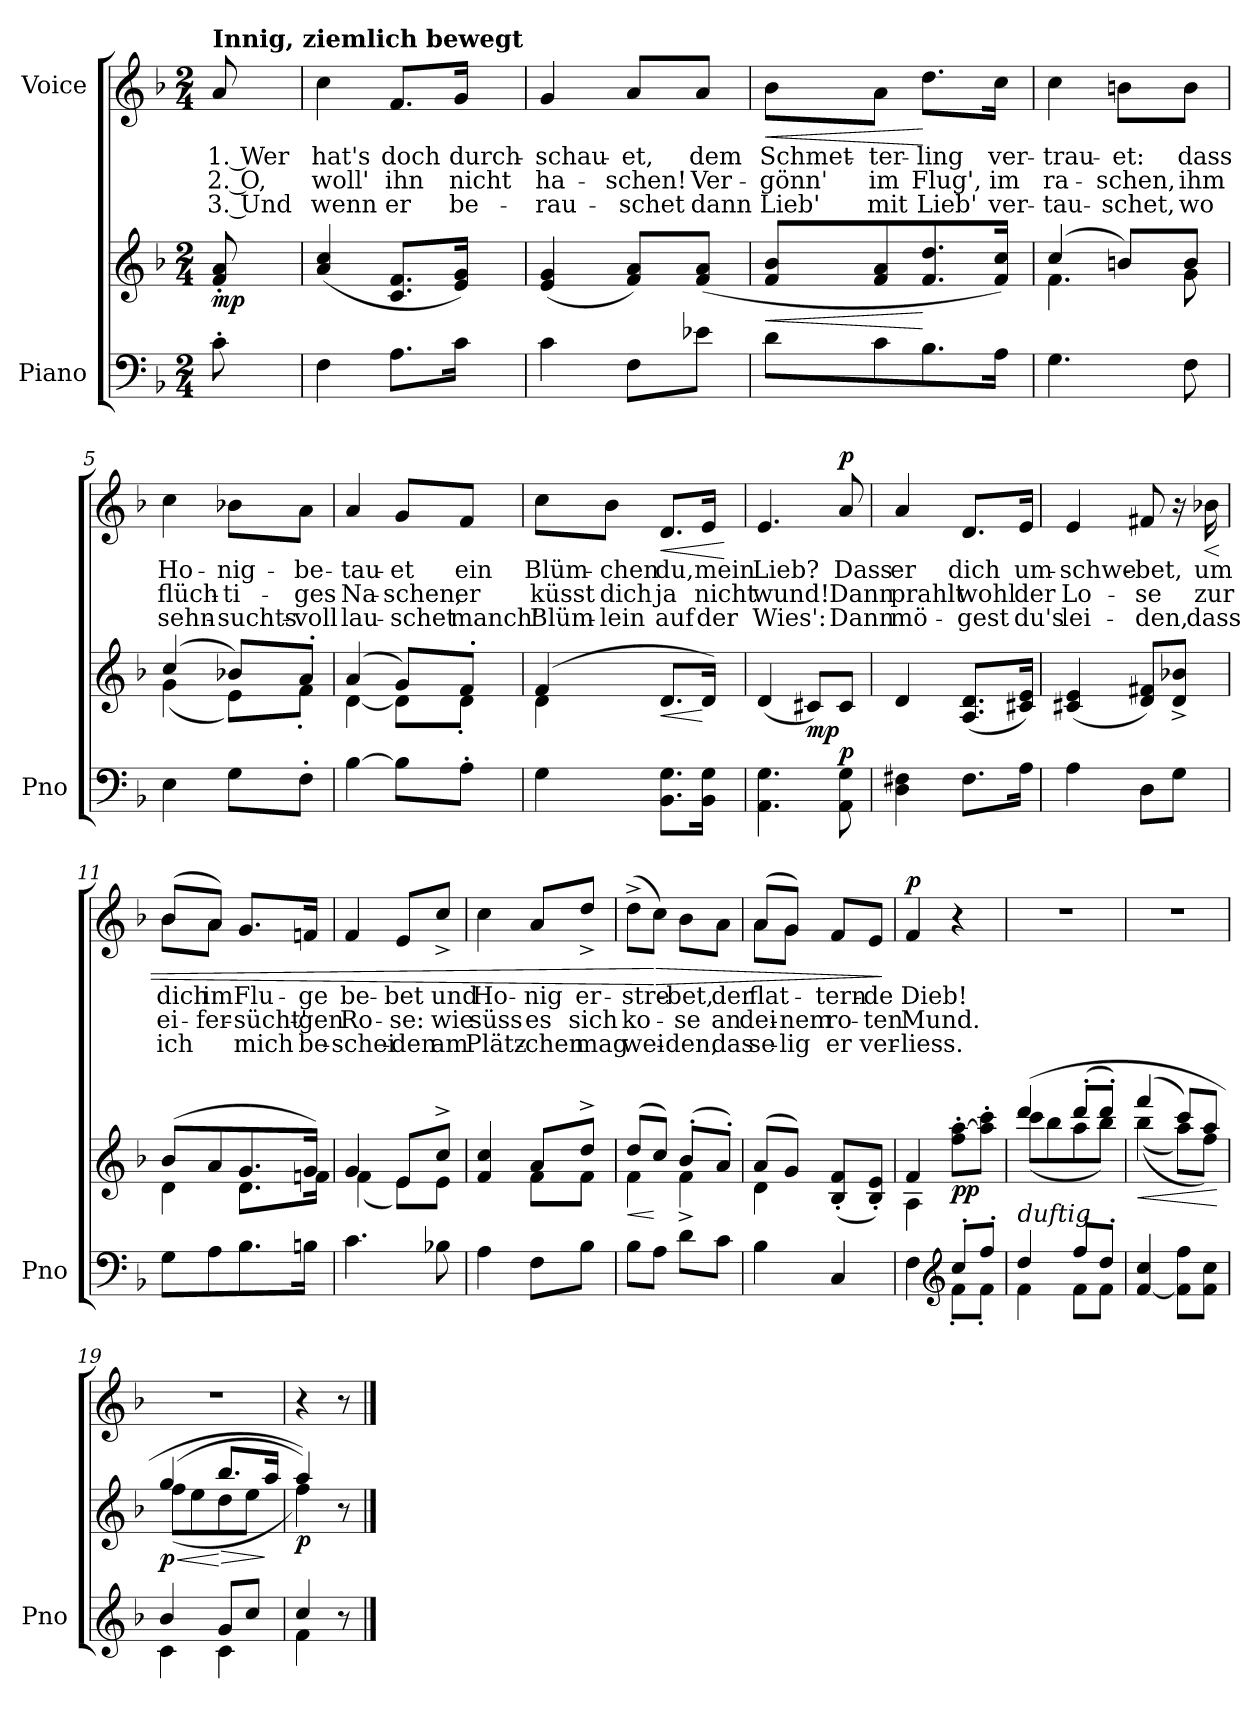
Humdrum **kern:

**kern	**kern	**dynam	**kern	**text	**text	**text	**dynam
*part2	*part2	*part2	*part1	*part1	*part1	*part1	*part1
*staff3	*staff2	*staff2/3	*staff1	*staff1	*staff1	*staff1	*staff1
*I"Piano	*	*	*I"Voice	*	*	*	*
*I'Pno	*	*	*	*	*	*	*
*clefF4	*clefG2	*	*clefG2	*	*	*	*
*k[b-]	*k[b-]	*	*k[b-]	*	*	*	*
*M2/4	*M2/4	*	*M2/4	*	*	*	*
=	=	=	=	=	=	=	=
!	!	!	!LO:TX:a:B:t=Innig, ziemlich bewegt	!	!	!	!
!	!	!LO:DY:b	!	!LO:LY:b	!LO:LY:b	!LO:LY:b	!
8c'\	8f/' 8a/'	mp	8a/	1. Wer	2. O,	3. Und	.
=1	=1	=1	=1	=1	=1	=1	=1
!	!	!	!	!LO:LY:b	!LO:LY:b	!LO:LY:b	!
4F\	(<4a/ 4cc/	.	4cc\	hat's	woll'	wenn	.
!	!	!	!	!LO:LY:b	!LO:LY:b	!LO:LY:b	!
8.A\L	8.c/ 8.f/L	.	8.f/L	doch	ihn	er	.
!	!	!	!	!LO:LY:b	!LO:LY:b	!LO:LY:b	!
16c\Jk	16e/ 16g/Jk)	.	16g/Jk	durch-	nicht	be-	.
=2	=2	=2	=2	=2	=2	=2	=2
!	!	!	!	!LO:LY:b	!LO:LY:b	!LO:LY:b	!
4c\	(<4e/ 4g/	.	4g/	-schau-	ha-	-rau-	.
!	!	!	!	!LO:LY:b	!LO:LY:b	!LO:LY:b	!
8F\L	8f/ 8a/L)	.	8a/L	-et,	-schen!	-schet	.
!	!	!	!	!LO:LY:b	!LO:LY:b	!LO:LY:b	!
8e-X\J	(>8f/ 8a/J	.	8a/J	dem	Ver-	dann	.
!!LO:LB:g=z
=3	=3	=3	=3	=3	=3	=3	=3
!	!	!LO:HP:b	!	!LO:LY:b	!LO:LY:b	!LO:LY:b	!LO:HP:b
8d\L	8f/ 8b-/L	<	8b-\L	Schmet-	-gönn'	Lieb'	<
!	!	!	!	!LO:LY:b	!LO:LY:b	!LO:LY:b	!
8c\	8f/ 8a/	.	8a\J	-ter-	im	mit	.
!	!	!	!	!LO:LY:b	!LO:LY:b	!LO:LY:b	!
8.B-\	8.f/ 8.dd/	[	8.dd\L	-ling	Flug',	Lieb'	[
!	!	!	!	!LO:LY:b	!LO:LY:b	!LO:LY:b	!
16A\Jk	16f/ 16cc/Jk)	.	16cc\Jk	ver-	im	ver-	.
=4	=4	=4	=4	=4	=4	=4	=4
*	*^	*	*	*	*	*	*
!	!	!	!	!	!LO:LY:b	!LO:LY:b	!LO:LY:b	!
4.G\	(>4cc/	4.f\	.	4cc\	-trau-	ra-	-tau-	.
!	!	!	!	!	!LO:LY:b	!LO:LY:b	!LO:LY:b	!
.	8bn/L)	.	.	8bn\L	-et:	-schen,	-schet,	.
!	!	!	!	!	!LO:LY:b	!LO:LY:b	!LO:LY:b	!
8F\	8b/J	8g\	.	8b\J	dass	ihm	wo	.
=5	=5	=5	=5	=5	=5	=5	=5	=5
!	!	!	!	!	!LO:LY:b	!LO:LY:b	!LO:LY:b	!
4E\	(>4cc/	(<4g\	.	4cc\	Ho-	flüch-	sehn-	.
!	!	!	!	!	!LO:LY:b	!LO:LY:b	!LO:LY:b	!
8G\L	8b-X/L)	8e\L)	.	8b-X\L	-nig-	-ti-	-suchts-	.
!	!	!	!	!	!LO:LY:b	!LO:LY:b	!LO:LY:b	!
8F'\J	8a'/J	8f'\J	.	8a\J	-be-	-ges	-voll	.
!!LO:LB:g=z
=6	=6	=6	=6	=6	=6	=6	=6	=6
!	!	!	!	!	!LO:LY:b	!LO:LY:b	!LO:LY:b	!
[4B-\	(>4a/	[4d\	.	4a/	-tau-	Na-	lau-	.
!	!	!	!	!	!LO:LY:b	!LO:LY:b	!LO:LY:b	!
8B-\L]	8g/L)	8d\L]	.	8g/L	-et	-schen,	-schet	.
!	!	!	!	!	!LO:LY:b	!LO:LY:b	!LO:LY:b	!
8A'\J	8f'/J	8d'\J	.	8f/J	ein	er	manch'	.
=7	=7	=7	=7	=7	=7	=7	=7	=7
!	!	!	!	!	!LO:LY:b	!LO:LY:b	!LO:LY:b	!
4G\	(>4f/	4d\	.	8cc\L	Blüm-	küsst	Blüm-	.
!	!	!	!	!	!LO:LY:b	!LO:LY:b	!LO:LY:b	!
.	.	.	.	8b-\J	-chen	dich	-lein	.
!	!	!	!LO:HP:b	!	!LO:LY:b	!LO:LY:b	!LO:LY:b	!LO:HP:b
8.BB-\ 8.G\L	8.d/L	4ryy	<	8.d/L	du,	ja	auf	<
!	!	!	!	!	!LO:LY:b	!LO:LY:b	!LO:LY:b	!
16BB-\ 16G\Jk	16d/Jk)	.	[	16e/Jk	mein	nicht	der	.
*	*v	*v	*	*	*	*	*	*
.	.	.	.	.	.	.	[
=8	=8	=8	=8	=8	=8	=8	=8
!	!	!	!	!LO:LY:b	!LO:LY:b	!LO:LY:b	!
4.AA\ 4.G\	(<4d/	.	4.e/	Lieb?	wund!	Wies':	.
!	!	!LO:DY:b	!	!	!	!	!
.	8c#X/L)	mp	.	.	.	.	.
!	!	!LO:DY:b	!	!LO:LY:b	!LO:LY:b	!LO:LY:b	!LO:DY:a
8AA\ 8G\	8c#/J	p	8a/	Dass	Dann	Dann	p
!!LO:PB:g=z
=9	=9	=9	=9	=9	=9	=9	=9
!	!	!	!	!LO:LY:b	!LO:LY:b	!LO:LY:b	!
4D\ 4F#X\	4d/	.	4a/	er	prahlt	mö-	.
!	!	!	!	!LO:LY:b	!LO:LY:b	!LO:LY:b	!
8.F#\L	(<8.A/ 8.d/L	.	8.d/L	dich	wohl	-gest	.
!	!	!	!	!LO:LY:b	!LO:LY:b	!LO:LY:b	!
16A\Jk	16c#X/ 16e/Jk)	.	16e/Jk	um-	der	du's	.
=10	=10	=10	=10	=10	=10	=10	=10
!	!	!	!	!LO:LY:b	!LO:LY:b	!LO:LY:b	!
4A\	(<4c#X/ 4e/	.	4e/	-schwe-	Lo-	lei-	.
!	!	!	!	!LO:LY:b	!LO:LY:b	!LO:LY:b	!
8D\L	8d/ 8f#X/L)	.	8f#X/	-bet,	-se	-den,	.
8G\J	8d/^ 8b-X/^J	.	16r	.	.	.	.
!	!	!	!	!LO:LY:b	!LO:LY:b	!LO:LY:b	!LO:HP:b
.	.	.	16b-X\	um	zur	dass	<
=11	=11	=11	=11	=11	=11	=11	=11
*	*^	*	*	*	*	*	*
!	!	!	!	!	!LO:LY:b	!LO:LY:b	!LO:LY:b	!
*	*	*	*	*^	*	*	*	*
8G\L	(>8b-/L	4d\	.	(>8b-/L	8b-\L	dich	ei-	ich	.
!	!	!	!	!	!	!LO:LY:b	!LO:LY:b	!	!
8A\	8a/	.	.	8a/J)	8a\J	im	-fer-	.	.
!	!	!	!	!	!	!LO:LY:b	!LO:LY:b	!LO:LY:b	!
8.B-\	8.g/	8.d\L	.	8.g/L	4rgyy	Flu-	-sücht'-	mich	.
!	!	!	!	!	!	!LO:LY:b	!LO:LY:b	!LO:LY:b	!
16Bn\Jk	16g/Jk)	16fn\Jk	.	16fn/Jk	.	-ge	-gen	be-	.
*	*	*	*	*v	*v	*	*	*	*
!!LO:LB:g=z
=12	=12	=12	=12	=12	=12	=12	=12	=12
!	!	!	!	!	!LO:LY:b	!LO:LY:b	!LO:LY:b	!
4.c\	4g/	(<4f\	.	4f/	be-	Ro-	-schei-	.
!	!	!	!	!	!LO:LY:b	!LO:LY:b	!LO:LY:b	!
.	8e/L	8e\L)	.	8e/L	-bet	-se:	-den	.
!	!	!	!	!	!LO:LY:b	!LO:LY:b	!LO:LY:b	!
8B-X\	8cc^/J	8e\J	.	8cc^/J	und	wie	am	.
=13	=13	=13	=13	=13	=13	=13	=13	=13
!	!	!	!	!	!LO:LY:b	!LO:LY:b	!LO:LY:b	!
4A\	4f/ 4cc/	4ryy	.	4cc\	Ho-	süss	Plätz-	.
!	!	!	!	!	!LO:LY:b	!LO:LY:b	!LO:LY:b	!
8F\L	8a/L	8f\L	.	8a/L	-nig	es	-chen	.
!	!	!	!	!	!LO:LY:b	!LO:LY:b	!LO:LY:b	!
8B-\J	8dd^/J	8f\J	.	8dd^/J	er-	sich	mag	.
=14	=14	=14	=14	=14	=14	=14	=14	=14
!	!	!	!LO:HP:b	!	!LO:LY:b	!LO:LY:b	!LO:LY:b	!
8B-\L	(>8dd/L	4f\	<	(>8dd^\L	-stre-	ko-	wei-	.
!	!	!	!	!	!	!	!	!LO:HP:n=1:b
8A\J	8cc/J)	.	[	8cc\J)	.	.	.	[ >
!	!	!	!	!	!LO:LY:b	!LO:LY:b	!LO:LY:b	!
8d\L	(>8b-'/L	4f^\	.	8b-\L	-bet,	-se	-den,	.
!	!	!	!	!	!LO:LY:b	!LO:LY:b	!LO:LY:b	!
8c\J	8a'/J)	.	.	8a\J	der	an	das	.
!!LO:LB:g=z
=15	=15	=15	=15	=15	=15	=15	=15	=15
!	!	!	!	!	!LO:LY:b	!LO:LY:b	!LO:LY:b	!
*	*	*	*	*^	*	*	*	*
4B-\	(>8a/L	4d\	.	(>8a/L	8a\L	flat-	dei-	se-	.
!	!	!	!	!	!	!	!LO:LY:b	!LO:LY:b	!
.	8g/J)	.	.	8g/J)	8g\J	.	-nem	-lig	.
!	!	!	!	!	!	!LO:LY:b	!LO:LY:b	!LO:LY:b	!
4C/	(>8B-/' 8f/'L	4ryy	.	8f/L	4reyy	-tern-	ro-	er	.
!	!	!	!	!	!	!LO:LY:b	!LO:LY:b	!LO:LY:b	!
.	8B-/' 8e/'J)	.	.	8e/J	.	-de	-ten	ver-	.
*	*v	*v	*	*	*	*	*	*	*
*	*	*	*v	*v	*	*	*	*
.	.	.	.	.	.	.	]
=16	=16	=16	=16	=16	=16	=16	=16
*^	*^	*	*	*	*	*	*
!	!	!	!	!	!	!LO:LY:b	!LO:LY:b	!LO:LY:b	!LO:DY:a
4F\	4ryy	4f/	4A\	.	4f/	Dieb!	Mund.	-liess.	p
*clefG2	*	*	*	*	*	*	*	*	*
!	!	!	!	!LO:DY:b	!	!	!	!	!
8cc'/L	8f'\L	8ff\' [8aa\'L	4ryy	pp	4r	.	.	.	.
8ff'/J	8f'\J	8aa\]' 8ccc\'J	.	.	.	.	.	.	.
=17	=17	=17	=17	=17	=17	=17	=17	=17	=17
!LO:TX:a:i:t=duftig	!	!	!	!	!	!	!	!	!
4dd/	4f\	(>4ddd/	(<8ccc\L	.	2r	.	.	.	.
.	.	.	8bb-\	.	.	.	.	.	.
8ff'/L	8f\L	(>8ddd'/L	8aa\	.	.	.	.	.	.
8dd'/J	8f\J	8ddd'/J)	8bb-\J)	.	.	.	.	.	.
!!LO:PB:g=z
=18	=18	=18	=18	=18	=18	=18	=18	=18	=18
!	!	!	!	!LO:HP:b	!	!	!	!	!
*v	*v	*	*	*	*	*	*	*	*
[4f/ 4cc/	(>4fff/	(<(<4bb-\	<	2r	.	.	.	.
8f\] 8ff\L	8ccc/L)	8aa\L)	.	.	.	.	.	.
8f\ 8cc\J	8aa/J	8ff\J)	.	.	.	.	.	.
*	*v	*v	*	*	*	*	*	*
.	.	[	.	.	.	.	.
=19	=19	=19	=19	=19	=19	=19	=19
*^	*	*	*	*	*	*	*
!	!	!	!LO:HP:b	!	!	!	!	!
*	*	*^	*	*	*	*	*	*
!	!	!	!	!LO:DY:n=1:b	!	!	!	!	!
4b-/	4c\	(>4gg/	(<8ff\L	< p	2r	.	.	.	.
.	.	.	8ee\	.	.	.	.	.	.
!	!	!	!	!LO:HP:n=1:b	!	!	!	!	!
8g/L	4c\	8.bb-/L	8dd\	[ >	.	.	.	.	.
8cc/J	.	.	8ee\J	.	.	.	.	.	.
.	.	16aa/Jk	.	]	.	.	.	.	.
=20	=20	=20	=20	=20	=20	=20	=20	=20	=20
!	!	!	!	!LO:DY:b	!	!	!	!	!
4cc/	4f\	4aa/))	4ff\)	p	4r	.	.	.	.
8r	8ryy	8r	8ryy	.	8r	.	.	.	.
*v	*v	*	*	*	*	*	*	*	*
*	*v	*v	*	*	*	*	*	*
==	==	==	==	==	==	==	==
*-	*-	*-	*-	*-	*-	*-	*-
